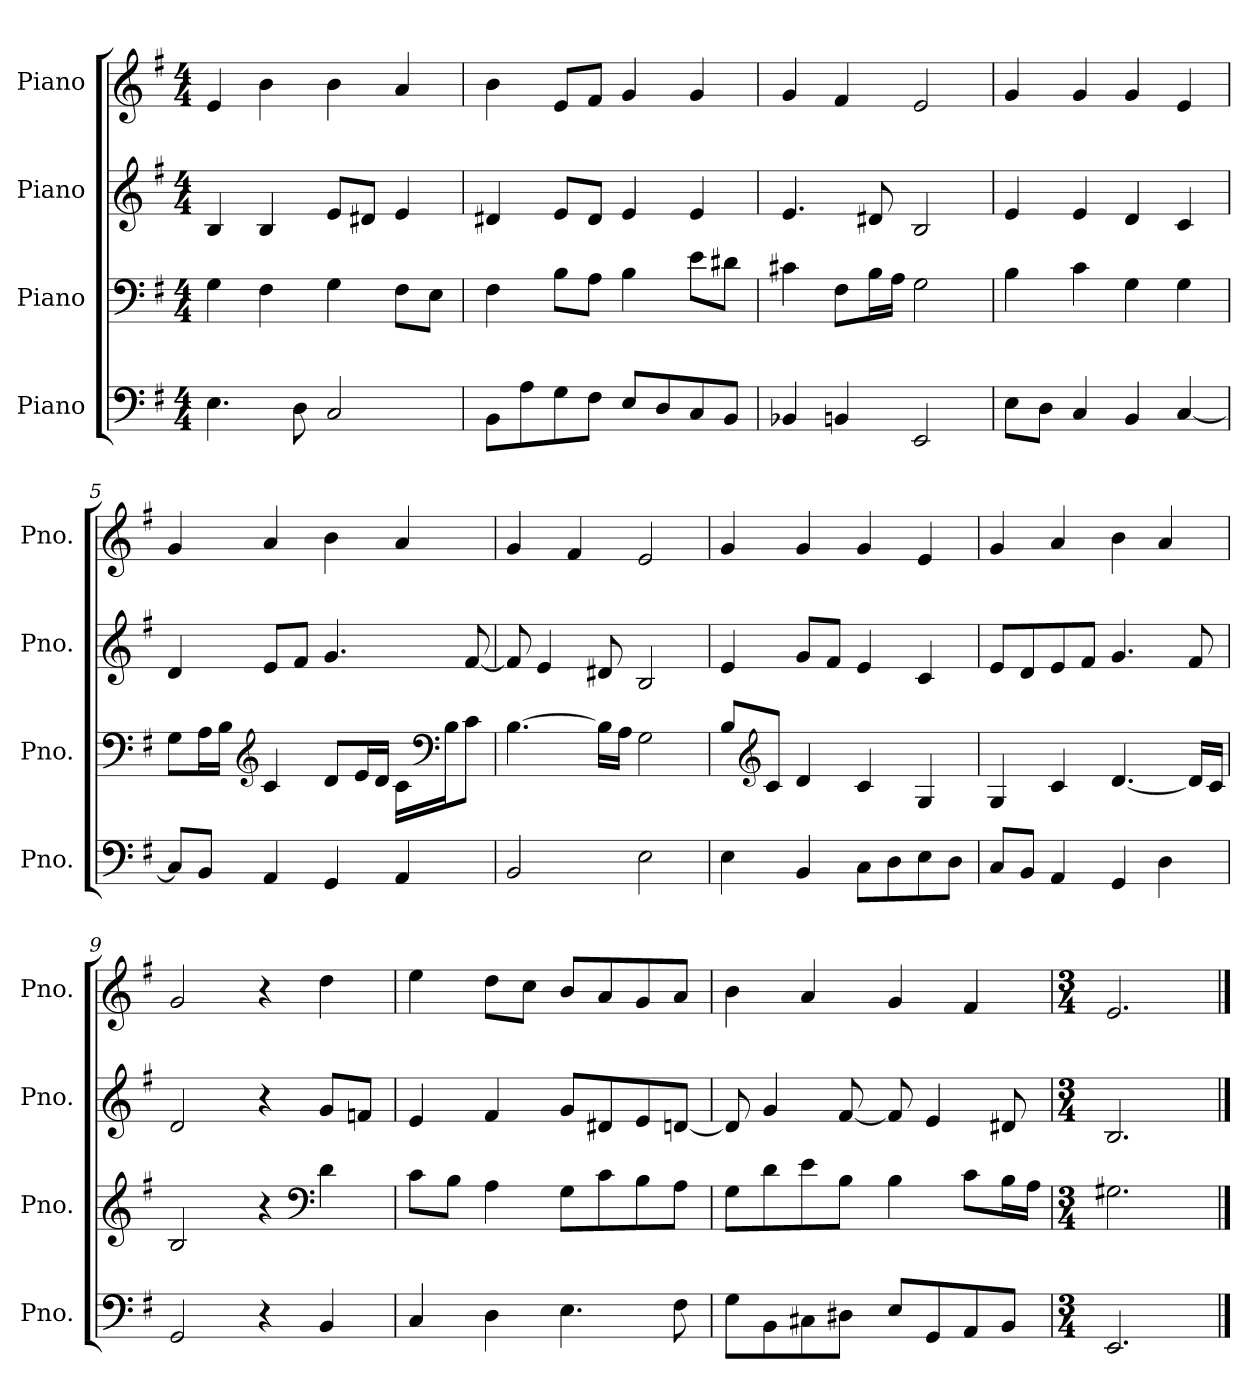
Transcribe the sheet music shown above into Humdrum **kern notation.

**kern	**kern	**kern	**kern
*part4	*part3	*part2	*part1
*staff4	*staff3	*staff2	*staff1
*I"Piano	*I"Piano	*I"Piano	*I"Piano
*I'Pno.	*I'Pno.	*I'Pno.	*I'Pno.
*clefF4	*clefF4	*clefG2	*clefG2
*k[f#]	*k[f#]	*k[f#]	*k[f#]
*M4/4	*M4/4	*M4/4	*M4/4
*MM120	*MM120	*MM120	*MM120
=1	=1	=1	=1
4.E\	4G\	4B/	4e/
.	4F#\	4B/	4b\
8D\	.	.	.
2C/	4G\	8e/L	4b\
.	.	8d#X/J	.
.	8F#\L	4e/	4a/
.	8E\J	.	.
=2	=2	=2	=2
8BB\L	4F#\	4d#X/	4b\
8A\	.	.	.
8G\	8B\L	8e/L	8e/L
8F#\J	8A\J	8d#/J	8f#/J
8E/L	4B\	4e/	4g/
8D/	.	.	.
8C/	8e\L	4e/	4g/
8BB/J	8d#X\J	.	.
=3	=3	=3	=3
4BB-X/	4c#X\	4.e/	4g/
4BBn/	8F#\L	.	4f#/
.	16B\L	8d#X/	.
.	16A\JJ	.	.
2EE/	2G\	2B/	2e/
=4	=4	=4	=4
8E\L	4B\	4e/	4g/
8D\J	.	.	.
4C/	4c\	4e/	4g/
4BB/	4G\	4d/	4g/
[4C/	4G\	4c/	4e/
!!LO:LB:g=z
=5	=5	=5	=5
8C/L]	8G\L	4d/	4g/
8BB/J	16A\L	.	.
.	16B\JJ	.	.
*	*clefG2	*	*
4AA/	4c/	8e/L	4a/
.	.	8f#/J	.
4GG/	8d/L	4.g/	4b\
.	16e/L	.	.
.	16d/JJ	.	.
4AA/	16c\LL	.	4a/
*	*clefF4	*	*
.	16B\J	.	.
.	8c\J	[8f#/	.
=6	=6	=6	=6
2BB/	[4.B\	8f#/]	4g/
.	.	4e/	.
.	.	.	4f#/
.	16B\LL]	8d#X/	.
.	16A\JJ	.	.
2E\	2G\	2B/	2e/
=7	=7	=7	=7
4E\	8B/L	4e/	4g/
*	*clefG2	*	*
.	8c/J	.	.
4BB/	4d/	8g/L	4g/
.	.	8f#/J	.
8C\L	4c/	4e/	4g/
8D\	.	.	.
8E\	4G/	4c/	4e/
8D\J	.	.	.
=8	=8	=8	=8
8C/L	4G/	8e/L	4g/
8BB/J	.	8d/	.
4AA/	4c/	8e/	4a/
.	.	8f#/J	.
4GG/	[4.d/	4.g/	4b\
4D\	.	.	4a/
.	16d/LL]	8f#/	.
.	16c/JJ	.	.
!!LO:LB:g=z
=9	=9	=9	=9
2GG/	2B/	2d/	2g/
4r	4r	4r	4r
*	*clefF4	*	*
4BB/	4d\	8g/L	4dd\
.	.	8fn/J	.
=10	=10	=10	=10
4C/	8c\L	4e/	4ee\
.	8B\J	.	.
4D\	4A\	4f#/	8dd\L
.	.	.	8cc\J
4.E\	8G\L	8g/L	8b/L
.	8c\	8d#X/	8a/
.	8B\	8e/	8g/
8F#\	8A\J	[8dn/J	8a/J
=11	=11	=11	=11
8G\L	8G\L	8d/]	4b\
8BB\	8d\	4g/	.
8C#X\	8e\	.	4a/
8D#X\J	8B\J	[8f#/	.
8E/L	4B\	8f#/]	4g/
8GG/	.	4e/	.
8AA/	8c\L	.	4f#/
8BB/J	16B\L	8d#X/	.
.	16A\JJ	.	.
=12	=12	=12	=12
*M3/4	*M3/4	*M3/4	*M3/4
2.EE/	2.G#X\	2.B/	2.e/
==	==	==	==
*-	*-	*-	*-
